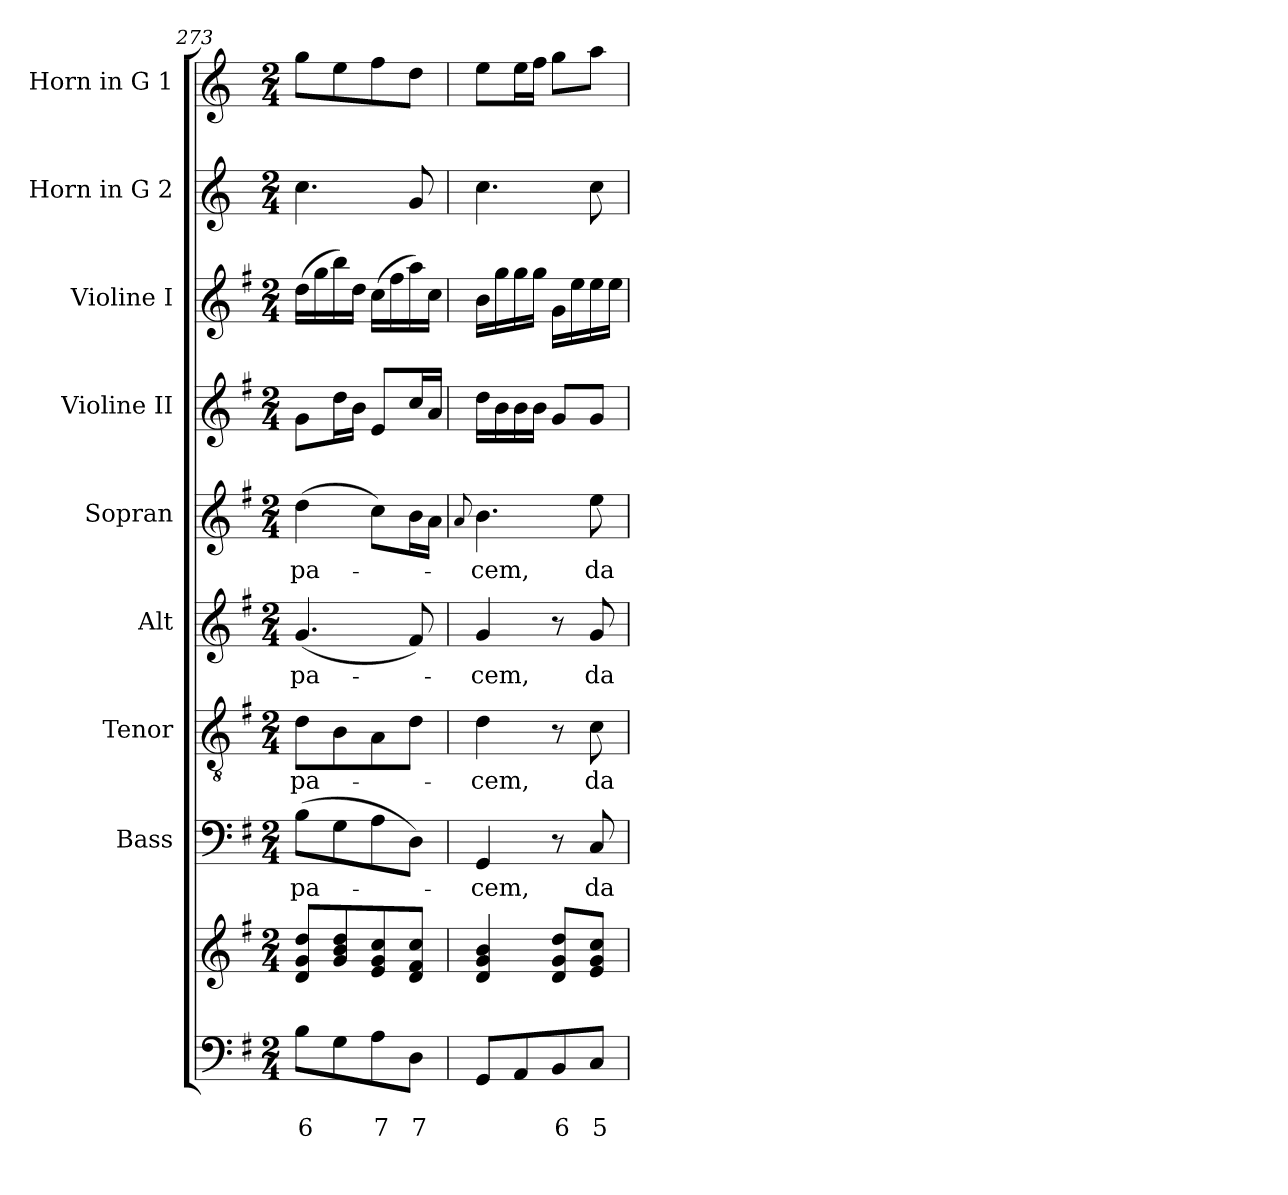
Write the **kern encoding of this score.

**kern	**text	**text	**text	**kern	**kern	**text	**kern	**text	**kern	**text	**kern	**text	**kern	**kern	**kern	**kern
*part9	*part9	*part9	*part9	*part9	*part8	*part8	*part7	*part7	*part6	*part6	*part5	*part5	*part4	*part3	*part2	*part1
*staff10	*staff10	*staff10	*staff10	*staff9	*staff8	*staff8	*staff7	*staff7	*staff6	*staff6	*staff5	*staff5	*staff4	*staff3	*staff2	*staff1
*	*	*	*	*	*I"Bass	*	*I"Tenor	*	*I"Alt	*	*I"Sopran	*	*I"Violine II	*I"Violine I	*I"Horn in G 2	*I"Horn in G 1
*	*	*	*	*	*I'B.	*	*I'T.	*	*I'A.	*	*I'S.	*	*I'Vl. II	*I'Vl. I	*	*
*clefF4	*	*	*	*clefG2	*clefF4	*	*clefGv2	*	*clefG2	*	*clefG2	*	*clefG2	*clefG2	*clefG2	*clefG2
*	*	*	*	*	*	*	*	*	*	*	*	*	*	*	*ITrd3c5	*ITrd3c5
*k[f#]	*	*	*	*k[f#]	*k[f#]	*	*k[f#]	*	*k[f#]	*	*k[f#]	*	*k[f#]	*k[f#]	*k[f#]	*k[f#]
*G:	*	*	*	*G:	*G:	*	*G:	*	*G:	*	*G:	*	*G:	*G:	*G:	*G:
*M2/4	*	*	*	*M2/4	*M2/4	*	*M2/4	*	*M2/4	*	*M2/4	*	*M2/4	*M2/4	*M2/4	*M2/4
=273	=273	=273	=273	=273	=273	=273	=273	=273	=273	=273	=273	=273	=273	=273	=273	=273
!	!	!LO:LY:b	!	!	!	!LO:LY:b	!	!LO:LY:b	!	!LO:LY:b	!	!LO:LY:b	!	!	!	!
8B\L	.	6	.	8d/ 8g/ 8dd/L	(>8B\L	pa-	8d\L	pa-	(<4.g/	pa-	(>4dd\	pa-	8g\L	(>16dd\LL	4.g\	8dd\L
.	.	.	.	.	.	.	.	.	.	.	.	.	.	16gg\	.	.
8G\	.	.	.	8g/ 8b/ 8dd/	8G\	.	8B\	.	.	.	.	.	16dd\L	16bb\)	.	8b\
.	.	.	.	.	.	.	.	.	.	.	.	.	16b\JJ	16dd\JJ	.	.
!	!	!LO:LY:b	!	!	!	!	!	!	!	!	!	!	!	!	!	!
8A\	.	7	.	8e/ 8g/ 8cc/	8A\	.	8A\	.	.	.	8cc\L)	.	8e/L	(>16cc\LL	.	8cc\
.	.	.	.	.	.	.	.	.	.	.	.	.	.	16ff#\	.	.
!	!	!LO:LY:b	!LO:LY:b	!	!	!	!	!	!	!	!	!	!	!	!	!
8D\J	.	7	_	8d/ 8f#/ 8cc/J	8D\J)	.	8d\J	.	8f#/)	.	16b\L	.	16cc/L	16aa\)	8d/	8a\J
.	.	.	.	.	.	.	.	.	.	.	16a\JJ	.	16a/JJ	16cc\JJ	.	.
=274	=274	=274	=274	=274	=274	=274	=274	=274	=274	=274	=274	=274	=274	=274	=274	=274
.	.	.	.	.	.	.	.	.	.	.	8qqa/	.	.	.	.	.
!	!	!	!	!	!	!LO:LY:b	!	!LO:LY:b	!	!LO:LY:b	!	!LO:LY:b	!	!	!	!
8GG/L	.	.	.	4d/ 4g/ 4b/	4GG/	-cem,	4d\	-cem,	4g/	-cem,	4.b\	-cem,	16dd\LL	16b\LL	4.g\	8b\L
.	.	.	.	.	.	.	.	.	.	.	.	.	16b\	16gg\	.	.
8AA/	.	.	.	.	.	.	.	.	.	.	.	.	16b\	16gg\	.	16b\L
.	.	.	.	.	.	.	.	.	.	.	.	.	16b\JJ	16gg\JJ	.	16cc\JJ
!	!	!LO:LY:b	!	!	!	!	!	!	!	!	!	!	!	!	!	!
8BB/	.	6	.	8d/ 8g/ 8dd/L	8r	.	8r	.	8r	.	.	.	8g/L	16g\LL	.	8dd\L
.	.	.	.	.	.	.	.	.	.	.	.	.	.	16ee\	.	.
!	!	!LO:LY:b	!	!	!	!LO:LY:b	!	!LO:LY:b	!	!LO:LY:b	!	!LO:LY:b	!	!	!	!
8C/J	.	5	.	8e/ 8g/ 8cc/J	8C/	da	8c\	da	8g/	da	8ee\	da	8g/J	16ee\	8g\	8ee\J
.	.	.	.	.	.	.	.	.	.	.	.	.	.	16ee\JJ	.	.
=	=	=	=	=	=	=	=	=	=	=	=	=	=	=	=	=
*-	*-	*-	*-	*-	*-	*-	*-	*-	*-	*-	*-	*-	*-	*-	*-	*-
